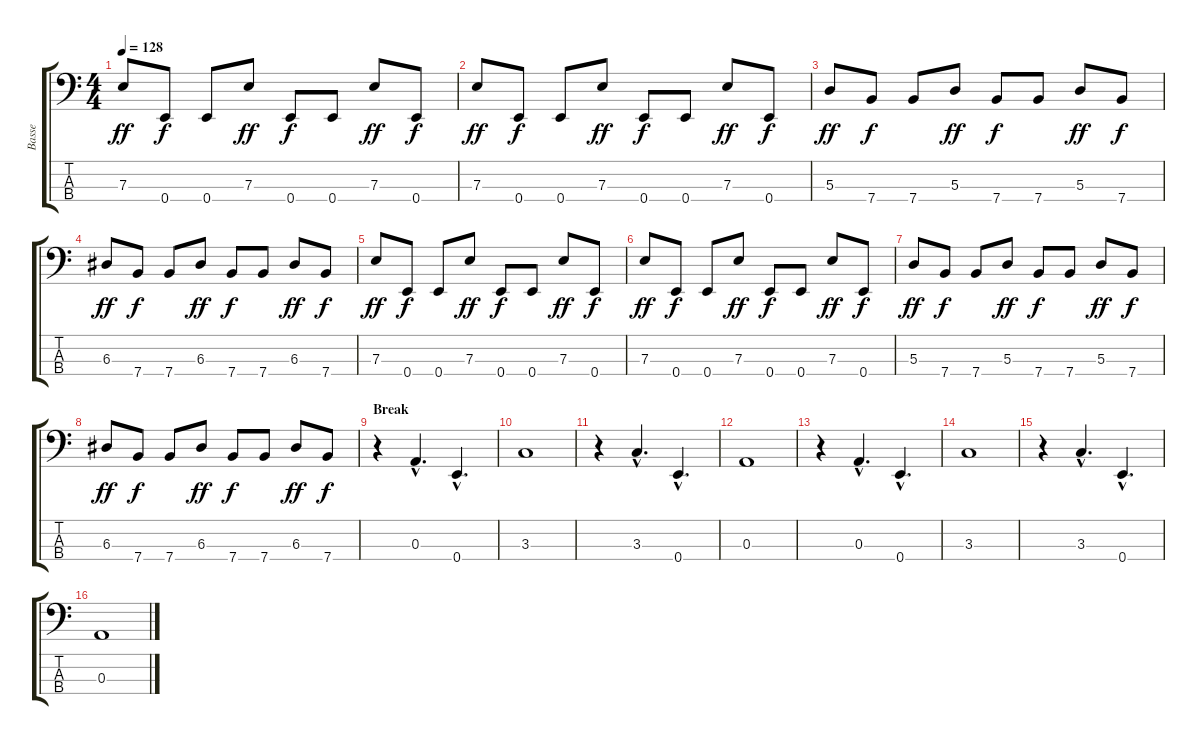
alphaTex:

\track ("Basse" "Basse") {instrument electricbasspick}
\staff {score tabs}
\tuning (G2 D2 A1 E1) {hide}
\ts (4 4)
\tempo 128
\clef f4
\ks c
7.3.8{dy ff} 0.4.8{dy f} 0.4.8 7.3.8{dy ff} 0.4.8{dy f} 0.4.8 7.3.8{dy ff} 0.4.8{dy f} |
7.3.8{dy ff} 0.4.8{dy f} 0.4.8 7.3.8{dy ff} 0.4.8{dy f} 0.4.8 7.3.8{dy ff} 0.4.8{dy f} |
5.3.8{dy ff} 7.4.8{dy f} 7.4.8 5.3.8{dy ff} 7.4.8{dy f} 7.4.8 5.3.8{dy ff} 7.4.8{dy f} |
6.3.8{dy ff} 7.4.8{dy f} 7.4.8 6.3.8{dy ff} 7.4.8{dy f} 7.4.8 6.3.8{dy ff} 7.4.8{dy f} |
7.3.8{dy ff} 0.4.8{dy f} 0.4.8 7.3.8{dy ff} 0.4.8{dy f} 0.4.8 7.3.8{dy ff} 0.4.8{dy f} |
7.3.8{dy ff} 0.4.8{dy f} 0.4.8 7.3.8{dy ff} 0.4.8{dy f} 0.4.8 7.3.8{dy ff} 0.4.8{dy f} |
5.3.8{dy ff} 7.4.8{dy f} 7.4.8 5.3.8{dy ff} 7.4.8{dy f} 7.4.8 5.3.8{dy ff} 7.4.8{dy f} |
6.3.8{dy ff} 7.4.8{dy f} 7.4.8 6.3.8{dy ff} 7.4.8{dy f} 7.4.8 6.3.8{dy ff} 7.4.8{dy f} |
\section ("" "Break")
r.4 0.3{hac}.4{d} 0.4{hac}.4{d} |
3.3.1 |
r.4 3.3{hac}.4{d} 0.4{hac}.4{d} |
0.3.1 |
r.4 0.3{hac}.4{d} 0.4{hac}.4{d} |
3.3.1 |
r.4 3.3{hac}.4{d} 0.4{hac}.4{d} |
0.3.1
